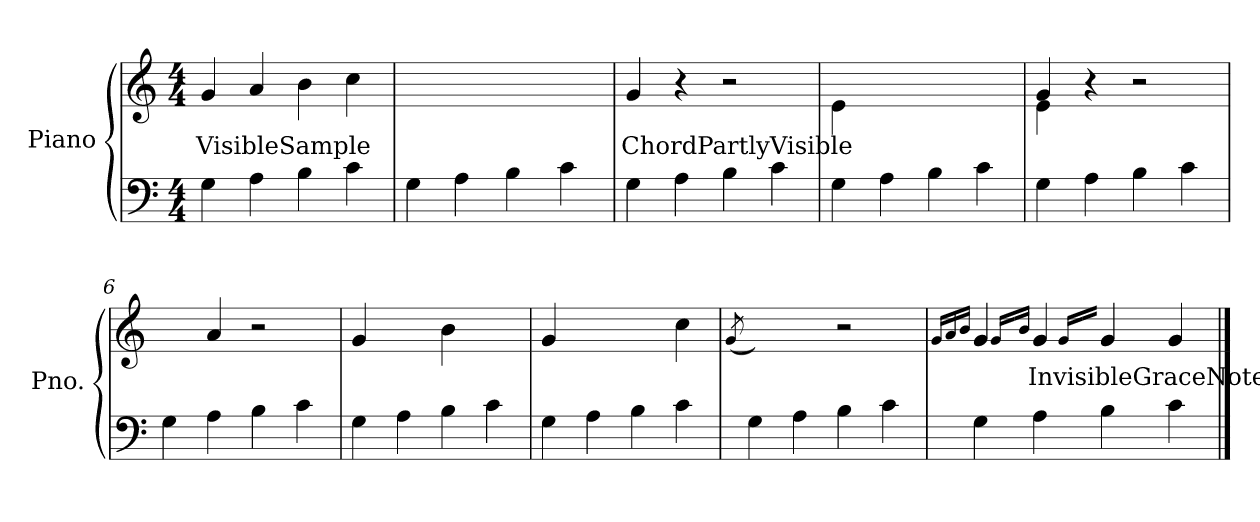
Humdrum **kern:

**kern	**kern	**text
*part1	*part1	*part1
*staff2	*staff1	*staff1
*I"Piano	*	*
*I'Pno.	*	*
*clefF4	*clefG2	*
*k[]	*k[]	*
*M4/4	*M4/4	*
=1	=1	=1
!	!	!LO:LY:b
4G\	4g/	VisibleSample
4A\	4a/	.
4B\	4b\	.
4c\	4cc\	.
=2	=2	=2
*	*^	*
!	!	!	!LO:LY:b
4G\	4g/yy	4e\yy	InvisibleNotesAndRests
4A\	4ryy	4ryy	.
4B\	2ryy	2ryy	.
4c\	.	.	.
=3	=3	=3	=3
!	!	!	!LO:LY:b
4G\	4g/	4e\yy	ChordPartlyVisible
4A\	4ryy	4r	.
4B\	2ryy	2r	.
4c\	.	.	.
=4	=4	=4	=4
4G\	4g/yy	4e\	.
4A\	4ryy	4ryy	.
4B\	2ryy	2ryy	.
4c\	.	.	.
!!LO:LB:g=z	!!
=5	=5	=5	=5
4G\	4g/	4e\	.
4A\	4r	4ryy	.
4B\	2ryy	2r	.
4c\	.	.	.
*	*v	*v	*
=6	=6	=6
4G\	4g/yy	.
4A\	4a/	.
4B\	2r	.
4c\	.	.
=7	=7	=7
4G\	4g/	.
!	!	!LO:LY:b
4A\	4a/yy	(Note.PrintObject=false)
4B\	4b\	.
4c\	4ryy	.
=8	=8	=8
4G\	4g/	.
4A\	4a/yy	.
4B\	4b\yy	.
4c\	4cc\	.
!!LO:LB:g=z
=9	=9	=9
.	(8qg/	.
!	!	!LO:LY:b
4G\	4g/yy)	InvisibleNoteWithGraceNote
4A\	4g/yy	.
4B\	2r	.
4c\	.	.
=10	=10	=10
.	16qg/LL	.
.	16qa/	.
.	16qb/JJ	.
4G\	4g/	.
.	16qg/LL	.
.	16qa/yy	.
.	16qb/JJ	.
!	!	!LO:LY:b
4A\	4g/	InvisibleGraceNotes
.	16qg/LL	.
.	16qa/yy	.
.	16qb/JJyy	.
4B\	4g/	.
.	16qg/LLyy	.
.	16qa/yy	.
.	16qb/JJyy	.
4c\	4g/	.
==	==	==
*-	*-	*-
